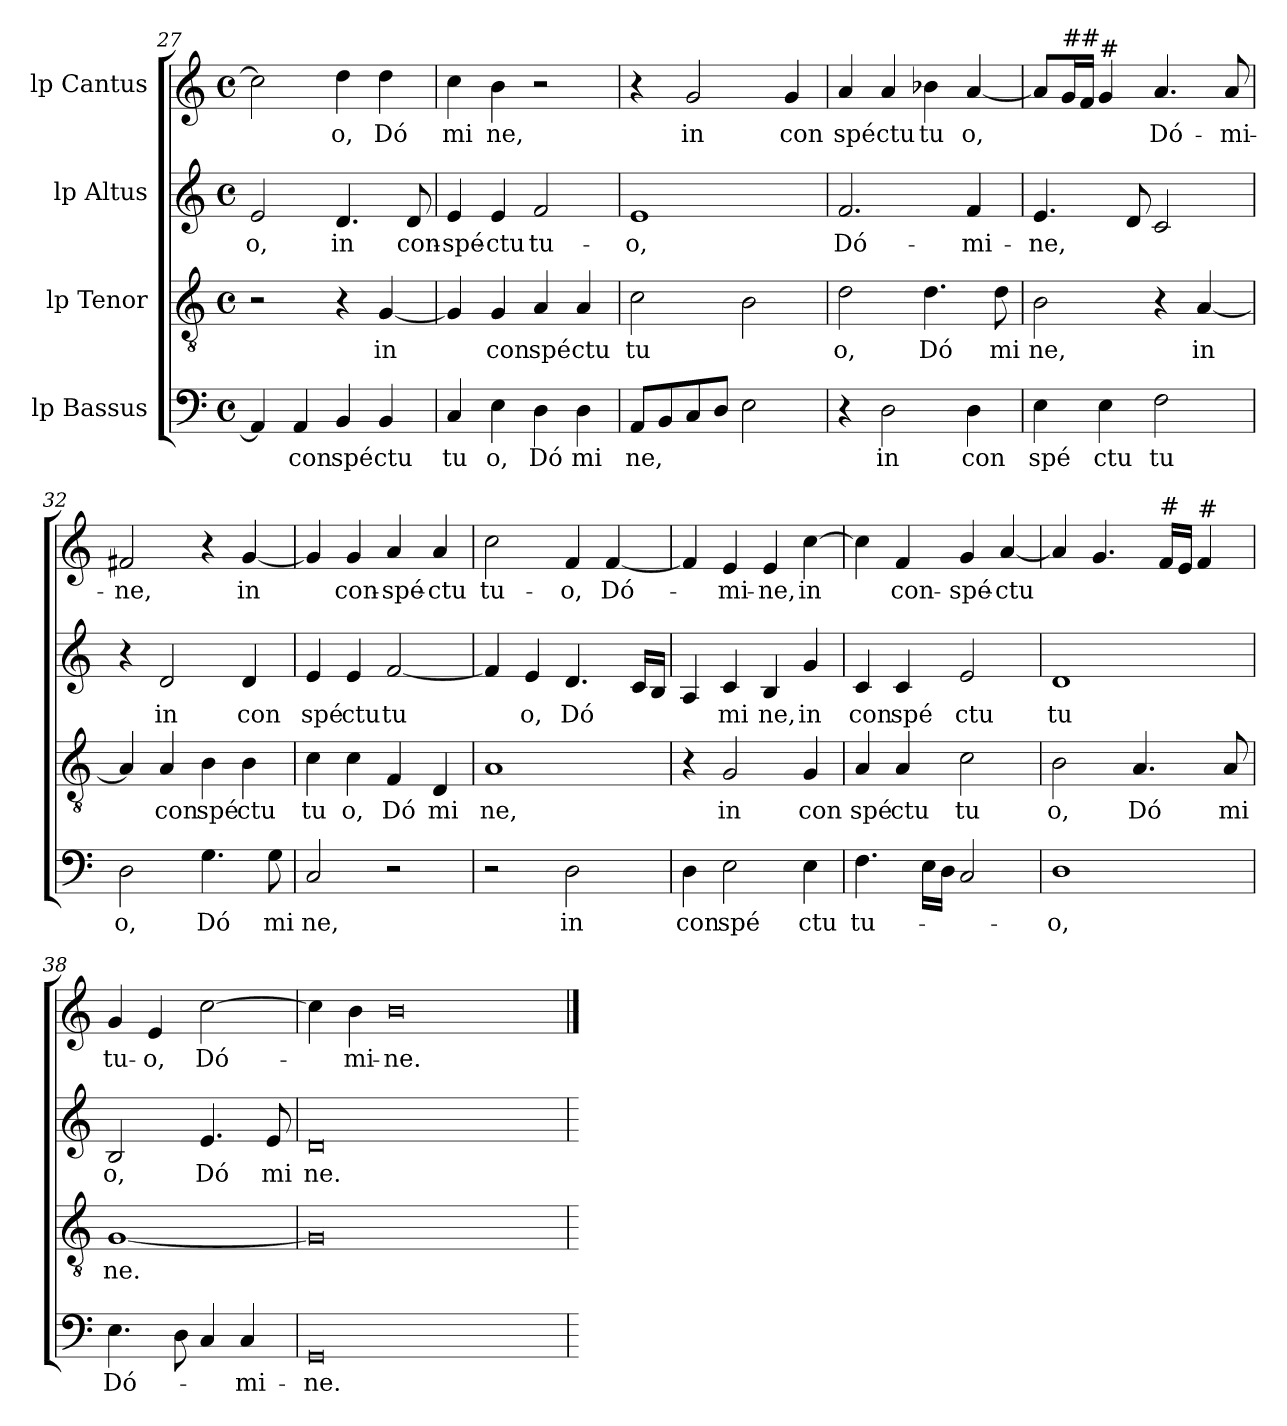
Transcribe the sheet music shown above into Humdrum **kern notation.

**kern	**text	**kern	**text	**kern	**text	**kern	**text
*part4	*part4	*part3	*part3	*part2	*part2	*part1	*part1
*staff4	*staff4	*staff3	*staff3	*staff2	*staff2	*staff1	*staff1
*I"lp Bassus	*	*I"lp Tenor	*	*I"lp Altus	*	*I"lp Cantus	*
*clefF4	*	*clefGv2	*	*clefG2	*	*clefG2	*
*M4/4	*	*M4/4	*	*M4/4	*	*M4/4	*
*met(c)	*	*met(c)	*	*met(c)	*	*met(c)	*
=27	=27	=27	=27	=27	=27	=27	=27
!	!	!	!	!	!LO:LY:b:cj	!	!
4AA/]	.	2r	.	2e/	-o,	2cc\]	.
!	!LO:LY:b:cj	!	!	!	!	!	!
4AA/	con	.	.	.	.	.	.
!	!LO:LY:b:cj	!	!	!	!LO:LY:b:cj	!	!LO:LY:b:cj
4BB/	spé	4r	.	4.d/	in	4dd\	o,
!	!LO:LY:b:cj	!	!LO:LY:b:cj	!	!	!	!LO:LY:b:cj
4BB/	ctu	[<4G/	in	.	.	4dd\	Dó
!	!	!	!	!	!LO:LY:b:cj	!	!
.	.	.	.	8d/	con-	.	.
=28	=28	=28	=28	=28	=28	=28	=28
!	!LO:LY:b:cj	!	!	!	!LO:LY:b:cj	!	!LO:LY:b:cj
4C/	tu	4G/]	.	4e/	-spé-	4cc\	mi
!	!LO:LY:b:cj	!	!LO:LY:b:cj	!	!LO:LY:b:cj	!	!LO:LY:b:cj
4E\	o,	4G/	con	4e/	-ctu	4b\	ne,
!	!LO:LY:b:cj	!	!LO:LY:b:cj	!	!LO:LY:b:cj	!	!
4D\	Dó	4A/	spé	2f/	tu-	2r	.
!	!LO:LY:b:cj	!	!LO:LY:b:cj	!	!	!	!
4D\	mi	4A/	ctu	.	.	.	.
=29	=29	=29	=29	=29	=29	=29	=29
!	!LO:LY:b	!	!LO:LY:b:cj	!	!LO:LY:b:cj	!	!
8AA/L	ne,	2c\	tu	1e	-o,	4r	.
8BB/	.	.	.	.	.	.	.
!	!	!	!	!	!	!	!LO:LY:b:cj
8C/	.	.	.	.	.	2g/	in
8D/J	.	.	.	.	.	.	.
2E\	.	2B\	.	.	.	.	.
!	!	!	!	!	!	!	!LO:LY:b:cj
.	.	.	.	.	.	4g/	con
=30	=30	=30	=30	=30	=30	=30	=30
!	!	!	!LO:LY:b:cj	!	!LO:LY:b:cj	!	!LO:LY:b:cj
4r	.	2d\	o,	2.f/	Dó-	4a/	spé
!	!LO:LY:b:cj	!	!	!	!	!	!LO:LY:b:cj
2D\	in	.	.	.	.	4a/	ctu
!	!	!	!LO:LY:b:cj	!	!	!	!LO:LY:b:cj
.	.	4.d\	Dó	.	.	4b-X\	tu
!	!LO:LY:b:cj	!	!	!	!LO:LY:b:cj	!	!LO:LY:b:cj
4D\	con	.	.	4f/	-mi-	[>4a/	o,
!	!	!	!LO:LY:b:cj	!	!	!	!
.	.	8d\	mi	.	.	.	.
!!LO:LB:g=z
=31	=31	=31	=31	=31	=31	=31	=31
!	!LO:LY:b:cj	!	!LO:LY:b:cj	!	!LO:LY:b	!	!
4E\	spé	2B\	ne,	4.e/	-ne,	8a/L]	.
!	!	!	!	!	!	!LO:TX:a:t=#	!
.	.	.	.	.	.	16g/	.
!	!	!	!	!	!	!LO:TX:a:t=#	!
.	.	.	.	.	.	16f/J	.
!	!	!	!	!	!	!LO:TX:a:t=#	!
!	!LO:LY:b:cj	!	!	!	!	!	!
4E\	ctu	.	.	.	.	4g/	.
.	.	.	.	8d/	.	.	.
!	!LO:LY:b:cj	!	!	!	!	!	!LO:LY:b:cj
2F\	tu	4r	.	2c/	.	4.a/	Dó-
!	!	!	!LO:LY:b:cj	!	!	!	!
.	.	[<4A/	in	.	.	.	.
!	!	!	!	!	!	!	!LO:LY:b:cj
.	.	.	.	.	.	8a/	-mi-
=32	=32	=32	=32	=32	=32	=32	=32
!	!LO:LY:b:cj	!	!	!	!	!	!LO:LY:b:cj
2D\	o,	4A/]	.	4r	.	2f#X/	-ne,
!	!	!	!LO:LY:b:cj	!	!LO:LY:b:cj	!	!
.	.	4A/	con	2d/	in	.	.
!	!LO:LY:b:cj	!	!LO:LY:b:cj	!	!	!	!
4.G\	Dó	4B\	spé	.	.	4r	.
!	!	!	!LO:LY:b:cj	!	!LO:LY:b:cj	!	!LO:LY:b:cj
.	.	4B\	ctu	4d/	con	[<4g/	in
!	!LO:LY:b:cj	!	!	!	!	!	!
8G\	mi	.	.	.	.	.	.
=33	=33	=33	=33	=33	=33	=33	=33
!	!LO:LY:b:cj	!	!LO:LY:b:cj	!	!LO:LY:b:cj	!	!
2C/	ne,	4c\	tu	4e/	spé	4g/]	.
!	!	!	!LO:LY:b:cj	!	!LO:LY:b:cj	!	!LO:LY:b:cj
.	.	4c\	o,	4e/	ctu	4g/	con-
!	!	!	!LO:LY:b:cj	!	!LO:LY:b:cj	!	!LO:LY:b:cj
2r	.	4F/	Dó	[<2f/	tu	4a/	-spé-
!	!	!	!LO:LY:b:cj	!	!	!	!LO:LY:b:cj
.	.	4D/	mi	.	.	4a/	-ctu
=34	=34	=34	=34	=34	=34	=34	=34
!	!	!	!LO:LY:b:cj	!	!	!	!LO:LY:b:cj
2r	.	1A	ne,	4f/]	.	2cc\	tu-
!	!	!	!	!	!LO:LY:b:cj	!	!
.	.	.	.	4e/	o,	.	.
!	!LO:LY:b:cj	!	!	!	!LO:LY:b:cj	!	!LO:LY:b:cj
2D\	in	.	.	4.d/	Dó	4f/	-o,
!	!	!	!	!	!	!	!LO:LY:b:cj
.	.	.	.	.	.	[<4f/	Dó-
.	.	.	.	16c/L	.	.	.
.	.	.	.	16B/J	.	.	.
=35	=35	=35	=35	=35	=35	=35	=35
!	!LO:LY:b:cj	!	!	!	!	!	!
4D\	con	4r	.	4A/	.	4f/]	.
!	!LO:LY:b:cj	!	!LO:LY:b:cj	!	!LO:LY:b:cj	!	!LO:LY:b:cj
2E\	spé	2G/	in	4c/	mi	4e/	-mi-
!	!	!	!	!	!LO:LY:b:cj	!	!LO:LY:b:cj
.	.	.	.	4B/	ne,	4e/	-ne,
!	!LO:LY:b:cj	!	!LO:LY:b:cj	!	!LO:LY:b:cj	!	!LO:LY:b:cj
4E\	ctu	4G/	con	4g/	in	[<4cc\	in
!!LO:LB:g=z
=36	=36	=36	=36	=36	=36	=36	=36
!	!LO:LY:b:cj	!	!LO:LY:b:cj	!	!LO:LY:b:cj	!	!
4.F\	tu-	4A/	spé	4c/	con	4cc\]	.
!	!	!	!LO:LY:b:cj	!	!LO:LY:b:cj	!	!LO:LY:b:cj
.	.	4A/	ctu	4c/	spé	4f/	con-
16E\L	.	.	.	.	.	.	.
16D\J	.	.	.	.	.	.	.
!	!	!	!LO:LY:b:cj	!	!LO:LY:b:cj	!	!LO:LY:b:cj
2C/	.	2c\	tu	2e/	ctu	4g/	-spé-
!	!	!	!	!	!	!	!LO:LY:b
.	.	.	.	.	.	[<4a/	-ctu
=37	=37	=37	=37	=37	=37	=37	=37
!	!LO:LY:b:cj	!	!LO:LY:b:cj	!	!LO:LY:b:cj	!	!
1D	-o,	2B\	o,	1d	tu	4a/]	.
.	.	.	.	.	.	4.g/	.
!	!	!	!LO:LY:b:cj	!	!	!	!
.	.	4.A/	Dó	.	.	.	.
!	!	!	!	!	!	!LO:TX:a:t=#	!
.	.	.	.	.	.	16f/L	.
.	.	.	.	.	.	16e/J	.
!	!	!	!	!	!	!LO:TX:a:t=#	!
.	.	.	.	.	.	4f/	.
!	!	!	!LO:LY:b:cj	!	!	!	!
.	.	8A/	mi	.	.	.	.
=38	=38	=38	=38	=38	=38	=38	=38
!	!LO:LY:b:cj	!	!LO:LY:b:cj	!	!LO:LY:b:cj	!	!LO:LY:b:cj
4.E\	Dó-	[<1G	ne.	2B/	o,	4g/	tu-
!	!	!	!	!	!	!	!LO:LY:b:cj
.	.	.	.	.	.	4e/	-o,
8D\	.	.	.	.	.	.	.
!	!	!	!	!	!LO:LY:b:cj	!	!LO:LY:b:cj
4C/	.	.	.	4.e/	Dó	[>2cc\	Dó-
!	!LO:LY:b:cj	!	!	!	!	!	!
4C/	-mi-	.	.	.	.	.	.
!	!	!	!	!	!LO:LY:b:cj	!	!
.	.	.	.	8e/	mi	.	.
=39	=39	=39	=39	=39	=39	=39	=39
!	!LO:LY:b:cj	!	!	!	!LO:LY:b:cj	!	!
0GG	-ne.	0G]	.	0d	ne.	4cc\]	.
!	!	!	!	!	!	!	!LO:LY:b:cj
.	.	.	.	.	.	4b\	-mi-
!	!	!	!	!	!	!	!LO:LY:b:cj
.	.	.	.	.	.	0b	-ne.
2ryy	.	2ryy	.	2ryy	.	.	.
=	==	=	==	=	==	==	==
*-	*-	*-	*-	*-	*-	*-	*-
